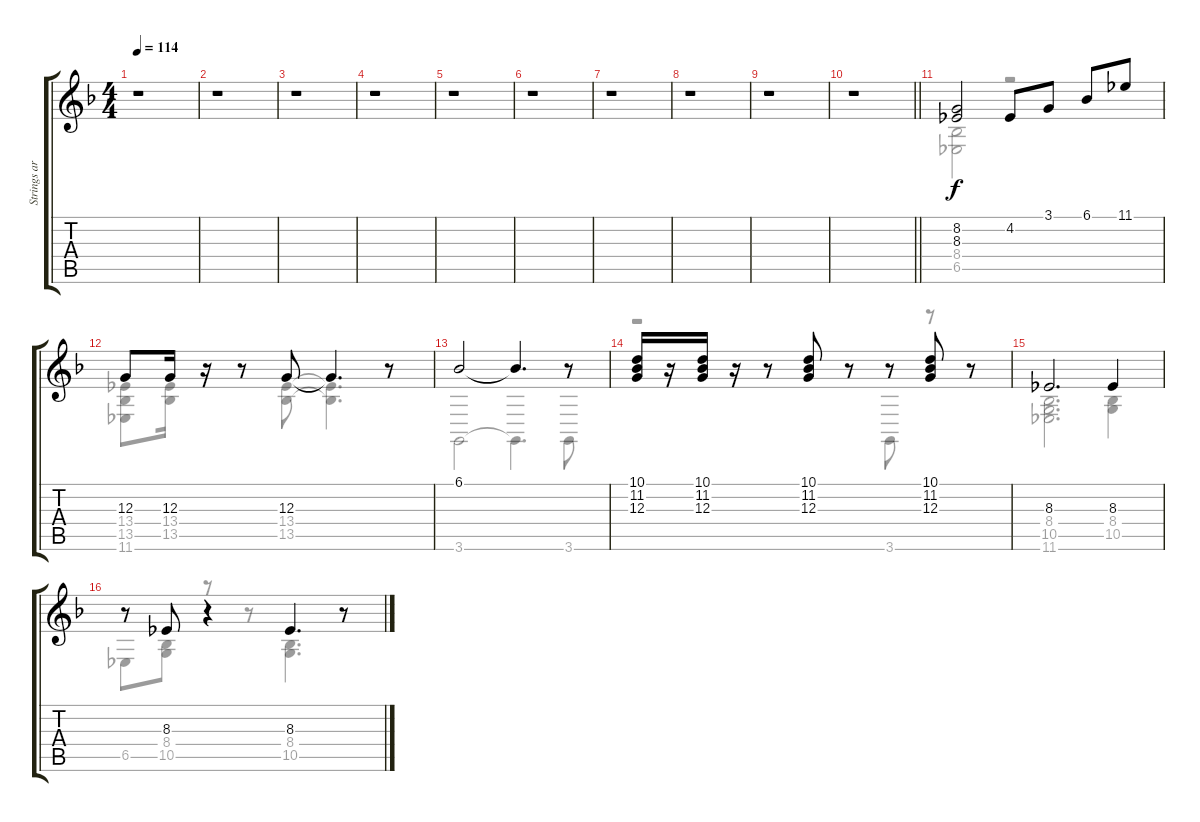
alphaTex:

\track ("Strings arr for gtr." "Strings ar") {instrument stringensemble1}
\staff {score tabs}
\tuning (E4 B3 G3 D3 A2 E2) {hide}
\voice
\ts (4 4)
\tempo 114
\clef g2
\ks f
r.1{dy f} |
r.1 |
r.1 |
r.1 |
r.1 |
r.1 |
r.1 |
r.1 |
r.1 |
\barLineRight lightlight
r.1 |
(8.2 8.3).2 4.2.8 3.1.8 6.1.8 11.1.8 |
12.3.8 12.3.16 r.16 r.8 12.3.8 12.3{t}.4{d} r.8 |
6.1.2 6.1{t}.4{d} r.8 |
(10.1 11.2 12.3).16 r.16 (10.1 11.2 12.3).16 r.16 r.8 (10.1 11.2 12.3).8 r.8 r.8 (10.1 11.2 12.3).8 r.8 |
8.3.2{d} 8.3.4 |
r.8 8.3.8 r.4 8.3.4{d} r.8
\voice
\clef g2
\ottava regular
\simile none
\ks f
|
|
|
|
|
|
|
|
|
\barLineRight lightlight
|
(8.4 6.5).2 r.2 |
(13.4 13.5 11.6).8 (13.4 13.5).16 r.16 r.8 (13.4 13.5).8 (13.4{t} 13.5{t}).4{d} r.8 |
3.6.2 3.6{t}.4{d} 3.6.8 |
r.2 r.8 3.6.8 r.8 r.8 |
(8.4 10.5 11.6).2{d} (8.4 10.5).4 |
6.5.8 (8.4 10.5).8 r.8 r.8 (8.4 10.5).4{d} r.8
